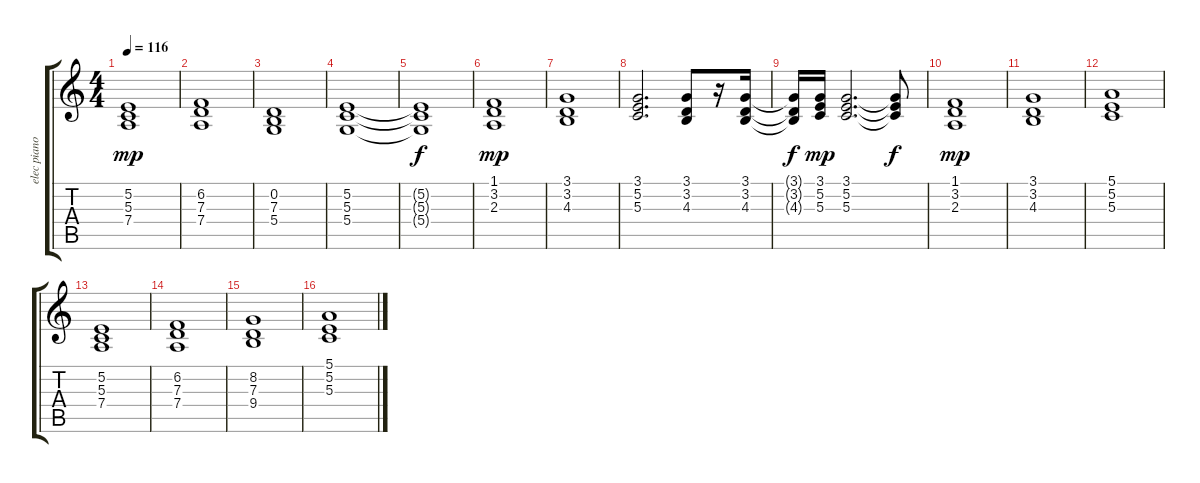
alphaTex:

\track ("elec piano" "elec piano") {instrument honkytonkpiano}
\staff {score tabs}
\tuning (E4 B3 G3 D3 A2 E2) {hide}
\ts (4 4)
\tempo 116
\clef g2
\ks c
(5.2 5.3 7.4).1{dy mp} |
(6.2 7.3 7.4).1 |
(0.2 7.3 5.4).1 |
(5.2 5.3 5.4).1 |
(5.2{t} 5.3{t} 5.4{t}).1{dy f} |
(1.1 3.2 2.3).1{dy mp} |
(3.1 3.2 4.3).1 |
(3.1 5.2 5.3).2{d} (3.1 3.2 4.3).8 r.16 (3.1 3.2 4.3).16 |
(3.1{t} 3.2{t} 4.3{t}).16{dy f} (3.1 5.2 5.3).16{dy mp} (3.1 5.2 5.3).2{d} (3.1{t} 5.2{t} 5.3{t}).8{dy f} |
(1.1 3.2 2.3).1{dy mp} |
(3.1 3.2 4.3).1 |
(5.1 5.2 5.3).1 |
(5.2 5.3 7.4).1 |
(6.2 7.3 7.4).1 |
(8.2 7.3 9.4).1 |
(5.1 5.2 5.3).1
